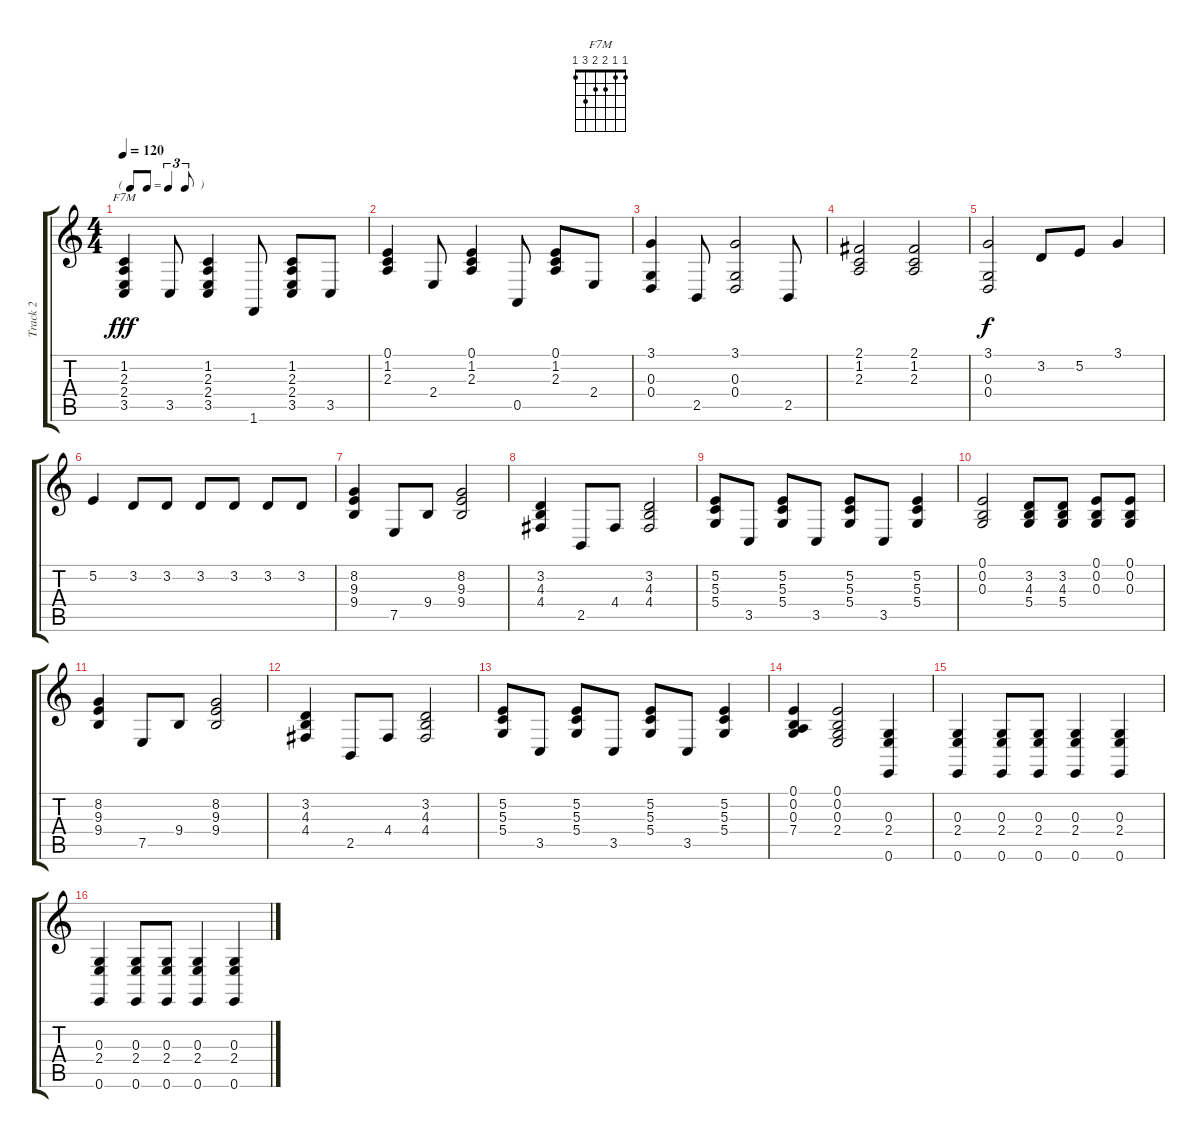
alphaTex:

\track ("Track 2" "Track 2") {instrument acousticgrandpiano}
\staff {score tabs}
\tuning (E4 B3 G3 D3 A2 E2) {hide}
\chord ("F7M" 1 1 2 2 3 1)
\ts (4 4)
\tf triplet8th
\tempo 120
\clef g2
\ks c
(1.2 2.3 2.4 3.5).4{ch "F7M" dy fff} 3.5.8 (1.2 2.3 2.4 3.5).4 1.6.8 (1.2 2.3 2.4 3.5).8 3.5.8 |
(0.1 1.2 2.3).4 2.4.8 (0.1 1.2 2.3).4 0.5.8 (0.1 1.2 2.3).8 2.4.8 |
(3.1 0.3 0.4).4 2.5.8 (3.1 0.3 0.4).2 2.5.8 |
(2.1 1.2 2.3).2 (2.1 1.2 2.3).2 |
(3.1 0.3 0.4).2{dy f} 3.2.8 5.2.8 3.1.4 |
5.2.4 3.2.8 3.2.8 3.2.8 3.2.8 3.2.8 3.2.8 |
(8.2 9.3 9.4).4 7.5.8 9.4.8 (8.2 9.3 9.4).2 |
(3.2 4.3 4.4).4 2.5.8 4.4.8 (3.2 4.3 4.4).2 |
(5.2 5.3 5.4).8 3.5.8 (5.2 5.3 5.4).8 3.5.8 (5.2 5.3 5.4).8 3.5.8 (5.2 5.3 5.4).4 |
(0.1 0.2 0.3).2 (3.2 4.3 5.4).8 (3.2 4.3 5.4).8 (0.1 0.2 0.3).8 (0.1 0.2 0.3).8 |
(8.2 9.3 9.4).4 7.5.8 9.4.8 (8.2 9.3 9.4).2 |
(3.2 4.3 4.4).4 2.5.8 4.4.8 (3.2 4.3 4.4).2 |
(5.2 5.3 5.4).8 3.5.8 (5.2 5.3 5.4).8 3.5.8 (5.2 5.3 5.4).8 3.5.8 (5.2 5.3 5.4).4 |
(0.1 0.2 0.3 7.4).4 (0.1 0.2 0.3 2.4).2 (0.3 2.4 0.6).4 |
(0.3 2.4 0.6).4{volume 12} (0.3 2.4 0.6).8 (0.3 2.4 0.6).8 (0.3 2.4 0.6).4 (0.3 2.4 0.6).4 |
(0.3 2.4 0.6).4 (0.3 2.4 0.6).8 (0.3 2.4 0.6).8 (0.3 2.4 0.6).4 (0.3 2.4 0.6).4
